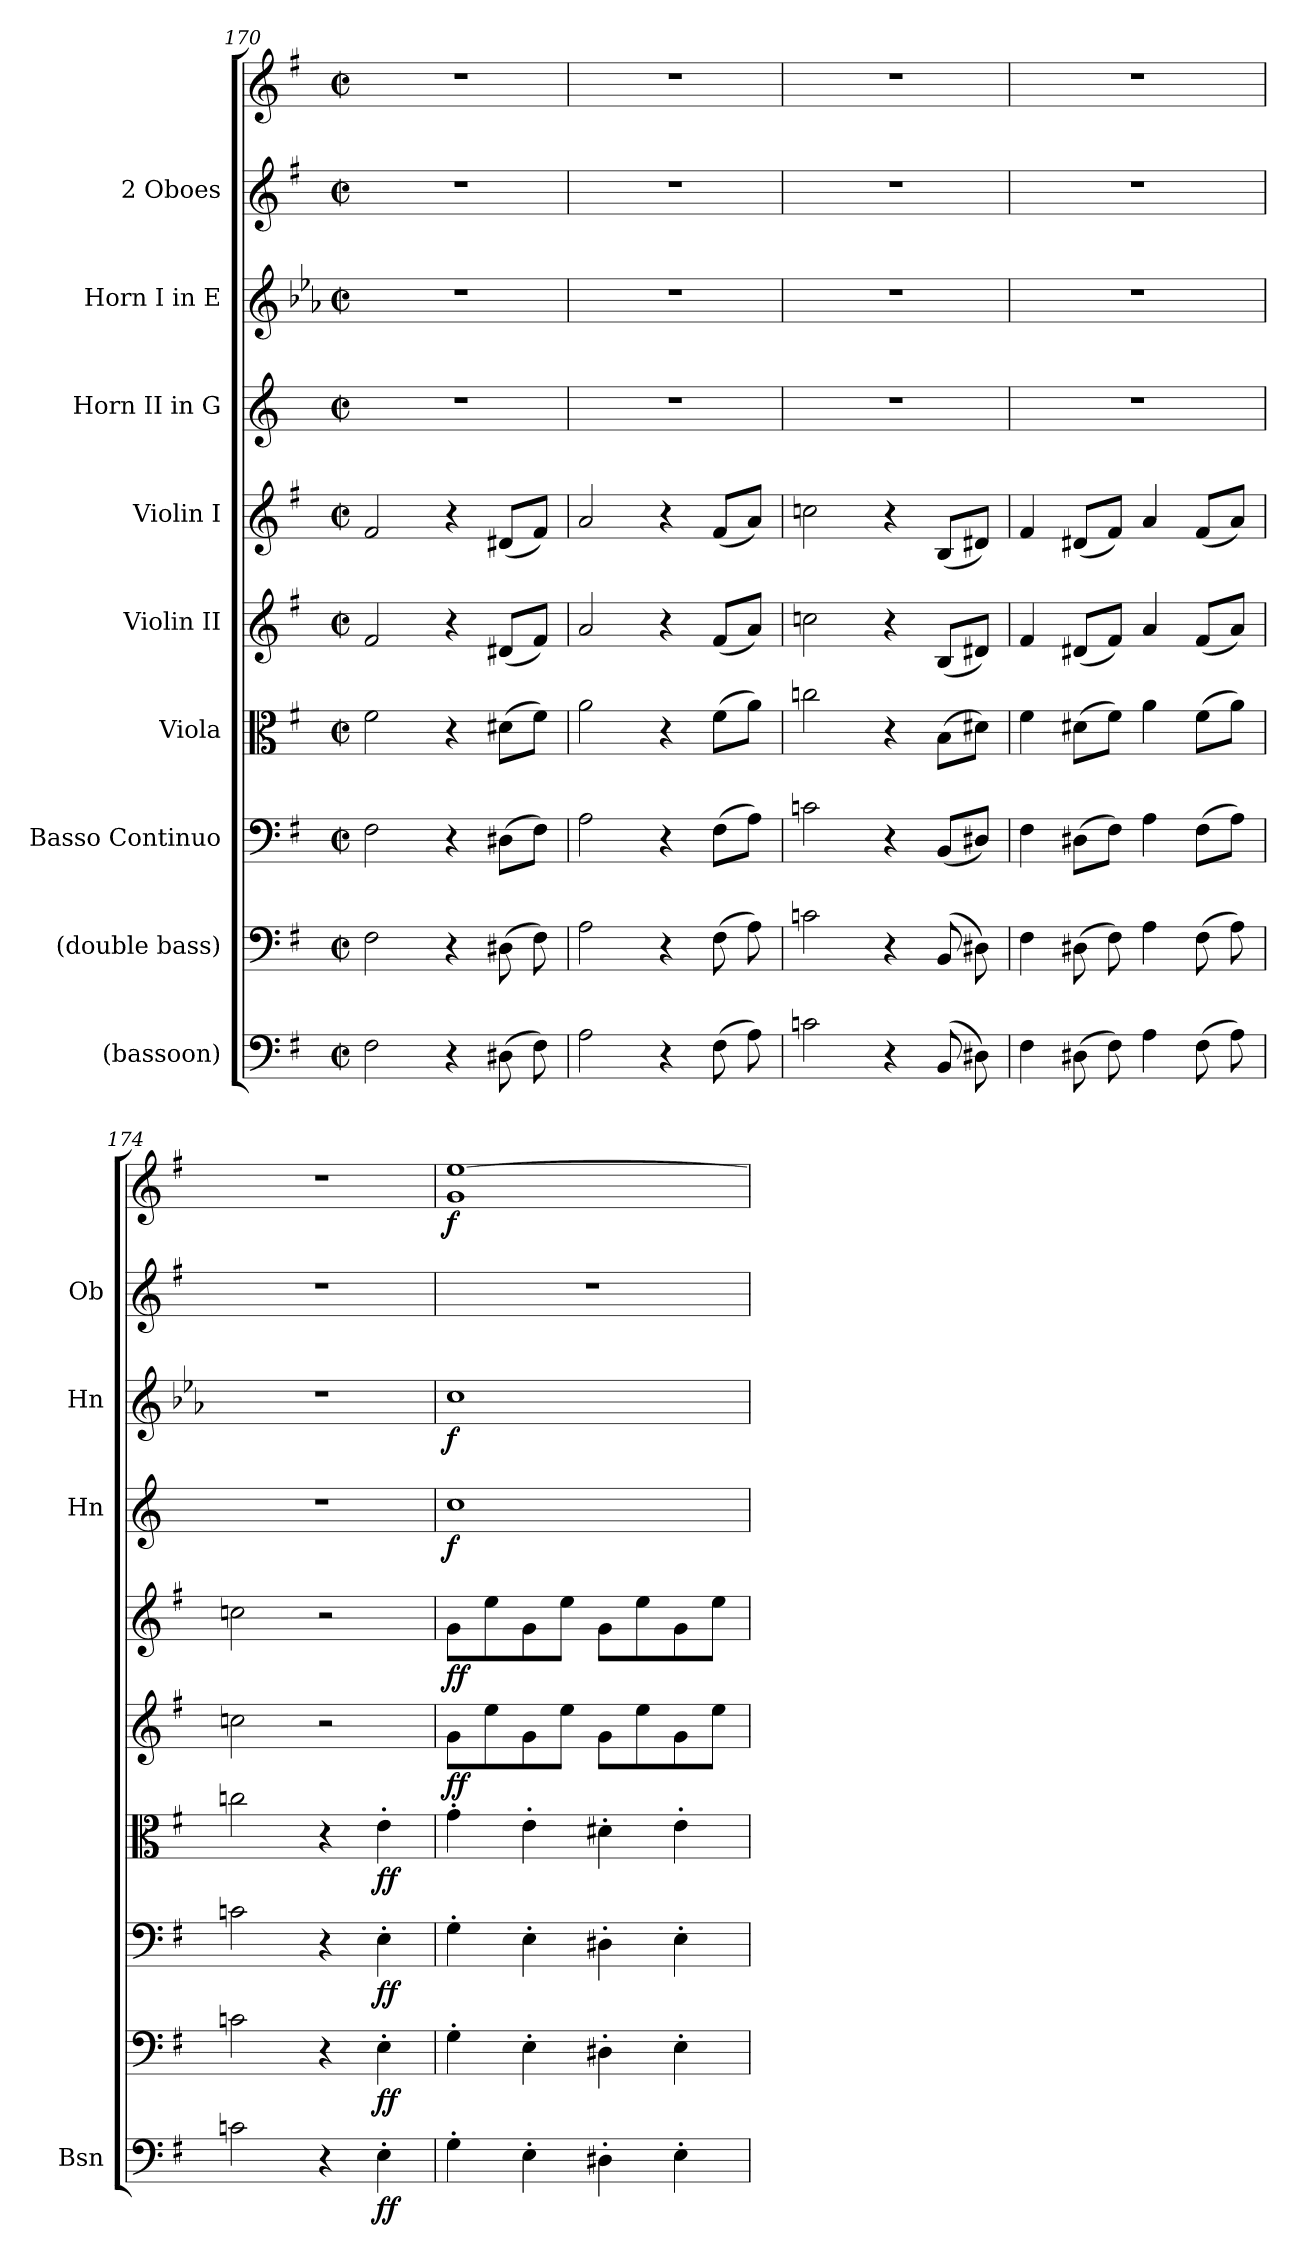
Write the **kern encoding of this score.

**kern	**dynam	**kern	**dynam	**kern	**dynam	**kern	**dynam	**kern	**dynam	**kern	**dynam	**kern	**dynam	**kern	**dynam	**kern	**kern	**dynam
*part9	*part9	*part8	*part8	*part7	*part7	*part6	*part6	*part5	*part5	*part4	*part4	*part3	*part3	*part2	*part2	*part1	*part1	*part1
*staff10	*staff10	*staff9	*staff9	*staff8	*staff8	*staff7	*staff7	*staff6	*staff6	*staff5	*staff5	*staff4	*staff4	*staff3	*staff3	*staff2	*staff1	*staff1/2
*I"(bassoon)	*	*I"(double bass)	*	*I"Basso Continuo	*	*I"Viola	*	*I"Violin II	*	*I"Violin I	*	*I"Horn II in G	*	*I"Horn I in E	*	*I"2 Oboes	*	*
*I'Bsn	*	*	*	*	*	*	*	*	*	*	*	*I'Hn	*	*I'Hn	*	*I'Ob	*	*
*clefF4	*	*clefF4	*	*clefF4	*	*clefC3	*	*clefG2	*	*clefG2	*	*clefG2	*	*clefG2	*	*clefG2	*clefG2	*
*	*	*ITrd7c12	*	*	*	*	*	*	*	*	*	*ITrd3c5	*	*ITrd5c8	*	*	*	*
*k[f#]	*	*k[f#]	*	*k[f#]	*	*k[f#]	*	*k[f#]	*	*k[f#]	*	*k[f#]	*	*k[f#]	*	*k[f#]	*k[f#]	*
*M2/2	*	*M2/2	*	*M2/2	*	*M2/2	*	*M2/2	*	*M2/2	*	*M2/2	*	*M2/2	*	*M2/2	*M2/2	*
*met(c|)	*	*met(c|)	*	*met(c|)	*	*met(c|)	*	*met(c|)	*	*met(c|)	*	*met(c|)	*	*met(c|)	*	*met(c|)	*met(c|)	*
=170	=170	=170	=170	=170	=170	=170	=170	=170	=170	=170	=170	=170	=170	=170	=170	=170	=170	=170
2F#\	.	2FF#\	.	2F#\	.	2f#\	.	2f#/	.	2f#/	.	1r	.	1r	.	1r	1r	.
4r	.	4r	.	4r	.	4r	.	4r	.	4r	.	.	.	.	.	.	.	.
(>8D#X\	.	(>8DD#X\	.	(>8D#X\L	.	(>8d#X\L	.	(<8d#X/L	.	(<8d#X/L	.	.	.	.	.	.	.	.
8F#\)	.	8FF#\)	.	8F#\J)	.	8f#\J)	.	8f#/J)	.	8f#/J)	.	.	.	.	.	.	.	.
=171	=171	=171	=171	=171	=171	=171	=171	=171	=171	=171	=171	=171	=171	=171	=171	=171	=171	=171
2A\	.	2AA\	.	2A\	.	2a\	.	2a/	.	2a/	.	1r	.	1r	.	1r	1r	.
4r	.	4r	.	4r	.	4r	.	4r	.	4r	.	.	.	.	.	.	.	.
(>8F#\	.	(>8FF#\	.	(>8F#\L	.	(>8f#\L	.	(<8f#/L	.	(<8f#/L	.	.	.	.	.	.	.	.
8A\)	.	8AA\)	.	8A\J)	.	8a\J)	.	8a/J)	.	8a/J)	.	.	.	.	.	.	.	.
=172	=172	=172	=172	=172	=172	=172	=172	=172	=172	=172	=172	=172	=172	=172	=172	=172	=172	=172
2cn\	.	2Cn\	.	2cn\	.	2ccn\	.	2ccn\	.	2ccn\	.	1r	.	1r	.	1r	1r	.
4r	.	4r	.	4r	.	4r	.	4r	.	4r	.	.	.	.	.	.	.	.
(>8BB/	.	(>8BBB/	.	(<8BB/L	.	(>8B\L	.	(<8B/L	.	(<8B/L	.	.	.	.	.	.	.	.
8D#X\)	.	8DD#X\)	.	8D#X/J)	.	8d#X\J)	.	8d#X/J)	.	8d#X/J)	.	.	.	.	.	.	.	.
=173	=173	=173	=173	=173	=173	=173	=173	=173	=173	=173	=173	=173	=173	=173	=173	=173	=173	=173
4F#\	.	4FF#\	.	4F#\	.	4f#\	.	4f#/	.	4f#/	.	1r	.	1r	.	1r	1r	.
(>8D#X\	.	(>8DD#X\	.	(>8D#X\L	.	(>8d#X\L	.	(<8d#X/L	.	(<8d#X/L	.	.	.	.	.	.	.	.
8F#\)	.	8FF#\)	.	8F#\J)	.	8f#\J)	.	8f#/J)	.	8f#/J)	.	.	.	.	.	.	.	.
4A\	.	4AA\	.	4A\	.	4a\	.	4a/	.	4a/	.	.	.	.	.	.	.	.
(>8F#\	.	(>8FF#\	.	(>8F#\L	.	(>8f#\L	.	(<8f#/L	.	(<8f#/L	.	.	.	.	.	.	.	.
8A\)	.	8AA\)	.	8A\J)	.	8a\J)	.	8a/J)	.	8a/J)	.	.	.	.	.	.	.	.
=174	=174	=174	=174	=174	=174	=174	=174	=174	=174	=174	=174	=174	=174	=174	=174	=174	=174	=174
2cn\	.	2Cn\	.	2cn\	.	2ccn\	.	2ccn\	.	2ccn\	.	1r	.	1r	.	1r	1r	.
4r	.	4r	.	4r	.	4r	.	2r	.	2r	.	.	.	.	.	.	.	.
!	!LO:DY:b	!	!LO:DY:b	!	!LO:DY:b	!	!LO:DY:b	!	!	!	!	!	!	!	!	!	!	!
4E'\	ff	4EE'\	ff	4E'\	ff	4e'\	ff	.	.	.	.	.	.	.	.	.	.	.
!!LO:LB:g=z
=175	=175	=175	=175	=175	=175	=175	=175	=175	=175	=175	=175	=175	=175	=175	=175	=175	=175	=175
!	!	!	!	!	!	!	!	!	!LO:DY:b	!	!LO:DY:b	!	!LO:DY:b	!	!LO:DY:b	!	!	!LO:DY:b
4G'\	.	4GG'\	.	4G'\	.	4g'\	.	8g\L	ff	8g\L	ff	1g	f	1e	f	1r	1g [1ee	f
.	.	.	.	.	.	.	.	8ee\	.	8ee\	.	.	.	.	.	.	.	.
4E'\	.	4EE'\	.	4E'\	.	4e'\	.	8g\	.	8g\	.	.	.	.	.	.	.	.
.	.	.	.	.	.	.	.	8ee\J	.	8ee\J	.	.	.	.	.	.	.	.
4D#X'\	.	4DD#X'\	.	4D#X'\	.	4d#X'\	.	8g\L	.	8g\L	.	.	.	.	.	.	.	.
.	.	.	.	.	.	.	.	8ee\	.	8ee\	.	.	.	.	.	.	.	.
4E'\	.	4EE'\	.	4E'\	.	4e'\	.	8g\	.	8g\	.	.	.	.	.	.	.	.
.	.	.	.	.	.	.	.	8ee\J	.	8ee\J	.	.	.	.	.	.	.	.
=	=	=	=	=	=	=	=	=	=	=	=	=	=	=	=	=	=	=
*-	*-	*-	*-	*-	*-	*-	*-	*-	*-	*-	*-	*-	*-	*-	*-	*-	*-	*-
